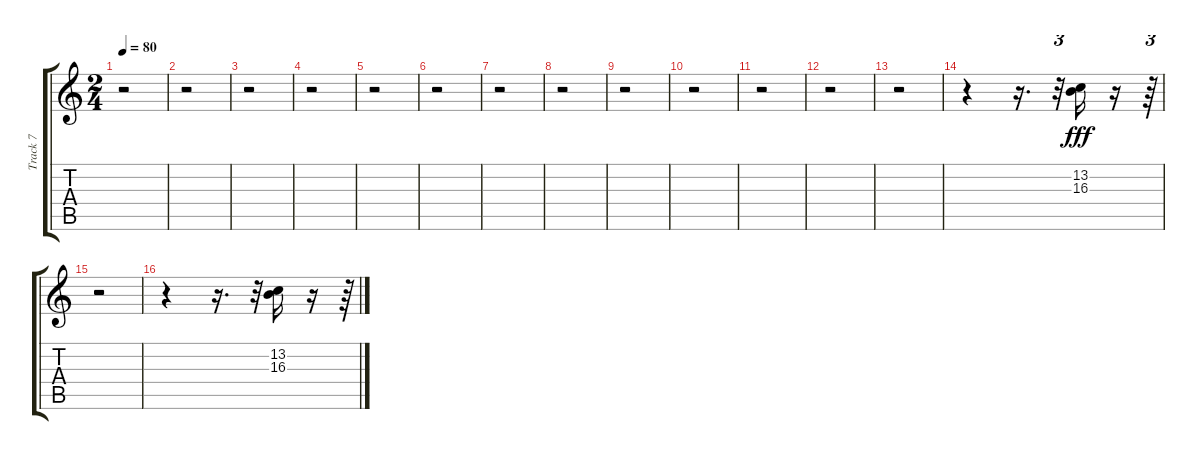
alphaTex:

\track ("Track 7" "Track 7") {instrument altosax}
\staff {score tabs}
\tuning (E4 B3 G3 D3 A2 E2) {hide}
\ts (2 4)
\tempo 80
\clef g2
\ks c
r.2{dy fff} |
r.2 |
r.2 |
r.2 |
r.2 |
r.2 |
r.2 |
r.2 |
r.2 |
r.2 |
r.2 |
r.2 |
r.2 |
r.4 r.16{d} r.32{tu (3 2)} (13.2 16.3).16 r.16 r.64{tu (3 2)} |
r.2 |
r.4 r.16{d} r.32{tu (3 2)} (13.2 16.3).16 r.16 r.64{tu (3 2)}
